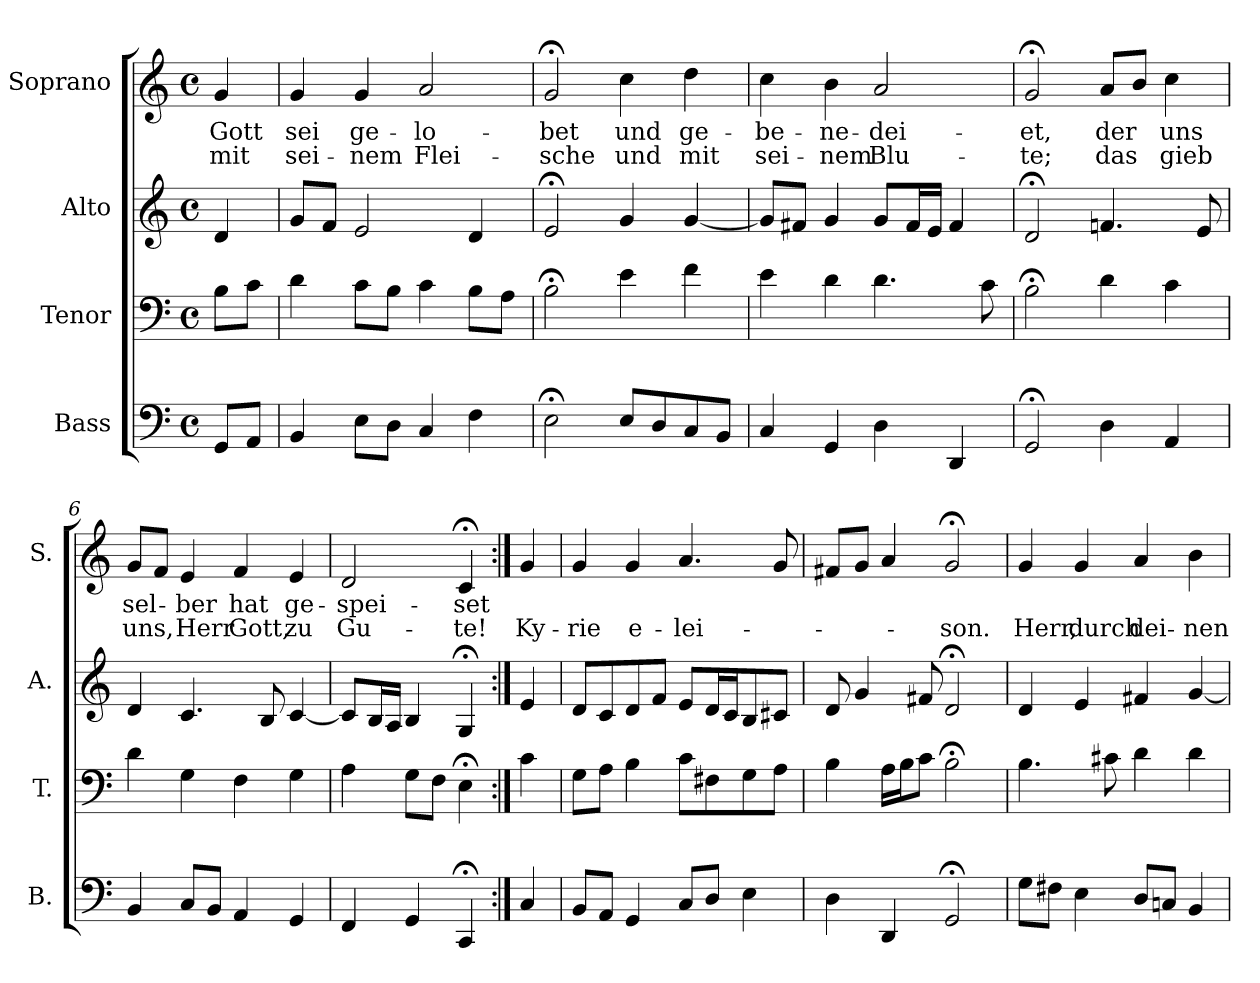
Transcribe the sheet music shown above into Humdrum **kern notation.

**kern	**kern	**kern	**kern	**text	**text
*part4	*part3	*part2	*part1	*part1	*part1
*staff4	*staff3	*staff2	*staff1	*staff1	*staff1
*I"Bass	*I"Tenor	*I"Alto	*I"Soprano	*	*
*I'B.	*I'T.	*I'A.	*I'S.	*	*
*clefF4	*clefF4	*clefG2	*clefG2	*	*
*k[]	*k[]	*k[]	*k[]	*	*
*M4/4	*M4/4	*M4/4	*M4/4	*	*
*met(c)	*met(c)	*met(c)	*met(c)	*	*
=1	=1	=1	=1	=1	=1
!	!	!	!	!LO:LY:b	!LO:LY:b
8GG/L	8B\L	4d/	4g/	Gott	mit
8AA/J	8c\J	.	.	.	.
=2	=2	=2	=2	=2	=2
!	!	!	!	!LO:LY:b	!LO:LY:b
4BB/	4d\	8g/L	4g/	sei	sei-
.	.	8f/J	.	.	.
!	!	!	!	!LO:LY:b	!LO:LY:b
8E\L	8c\L	2e/	4g/	ge-	-nem
8D\J	8B\J	.	.	.	.
!	!	!	!	!LO:LY:b	!LO:LY:b
4C/	4c\	.	2a/	-lo-	Flei-
4F\	8B\L	4d/	.	.	.
.	8A\J	.	.	.	.
=3	=3	=3	=3	=3	=3
!	!	!	!	!LO:LY:b	!LO:LY:b
2E;<\	2B;<\	2e;</	2g;</	-bet	-sche
!	!	!	!	!LO:LY:b	!LO:LY:b
8E/L	4e\	4g/	4cc\	und	und
8D/	.	.	.	.	.
!	!	!	!	!LO:LY:b	!LO:LY:b
8C/	4f\	[4g/	4dd\	ge-	mit
8BB/J	.	.	.	.	.
=4	=4	=4	=4	=4	=4
!	!	!	!	!LO:LY:b	!LO:LY:b
4C/	4e\	8g/L]	4cc\	-be-	sei-
.	.	8f#X/J	.	.	.
!	!	!	!	!LO:LY:b	!LO:LY:b
4GG/	4d\	4g/	4b\	-ne-	-nem
!	!	!	!	!LO:LY:b	!LO:LY:b
4D\	4.d\	8g/L	2a/	-dei-	Blu-
.	.	16f#/L	.	.	.
.	.	16e/JJ	.	.	.
4DD/	.	4f#/	.	.	.
.	8c\	.	.	.	.
=5	=5	=5	=5	=5	=5
!	!	!	!	!LO:LY:b	!LO:LY:b
2GG;</	2B;<\	2d;</	2g;</	-et,	-te;
!	!	!	!	!LO:LY:b	!LO:LY:b
4D\	4d\	4.fn/	8a/L	der	das
.	.	.	8b/J	.	.
!	!	!	!	!LO:LY:b	!LO:LY:b
4AA/	4c\	.	4cc\	uns	gieb
.	.	8e/	.	.	.
=6	=6	=6	=6	=6	=6
!	!	!	!	!LO:LY:b	!LO:LY:b
4BB/	4d\	4d/	8g/L	sel-	uns,
.	.	.	8f/J	.	.
!	!	!	!	!LO:LY:b	!LO:LY:b
8C/L	4G\	4.c/	4e/	-ber	Herr
8BB/J	.	.	.	.	.
!	!	!	!	!LO:LY:b	!LO:LY:b
4AA/	4F\	.	4f/	hat	Gott,
.	.	8B/	.	.	.
!	!	!	!	!LO:LY:b	!LO:LY:b
4GG/	4G\	[4c/	4e/	ge-	zu
!!LO:LB:g=z
=7	=7	=7	=7	=7	=7
!	!	!	!	!LO:LY:b	!LO:LY:b
4FF/	4A\	8c/L]	2d/	-spei-	Gu-
.	.	16B/L	.	.	.
.	.	16A/JJ	.	.	.
4GG/	8G\L	4B/	.	.	.
.	8F\J	.	.	.	.
!	!	!	!	!LO:LY:b	!LO:LY:b
4CC;</	4E;<\	4G;</	4c;</	-set	-te!
!!LO:LB:g=z
=8:|!	=8:|!	=8:|!	=8:|!	=8:|!	=8:|!
!	!	!	!	!	!LO:LY:b
4C/	4c\	4e/	4g/	.	Ky-
=9	=9	=9	=9	=9	=9
!	!	!	!	!	!LO:LY:b
8BB/L	8G\L	8d/L	4g/	.	-rie
8AA/J	8A\J	8c/	.	.	.
!	!	!	!	!	!LO:LY:b
4GG/	4B\	8d/	4g/	.	e-
.	.	8f/J	.	.	.
!	!	!	!	!	!LO:LY:b
8C/L	8c\L	8e/L	4.a/	.	-lei-
8D/J	8F#X\	16d/L	.	.	.
.	.	16c/J	.	.	.
4E\	8G\	8B/	.	.	.
.	8A\J	8c#X/J	8g/	.	.
=10	=10	=10	=10	=10	=10
4D\	4B\	8d/	8f#X/L	.	.
.	.	4g/	8g/J	.	.
4DD/	16A\LL	.	4a/	.	.
.	16B\J	.	.	.	.
.	8c\J	8f#X/	.	.	.
!	!	!	!	!	!LO:LY:b
2GG;</	2B;<\	2d;</	2g;</	.	-son.
=11	=11	=11	=11	=11	=11
!	!	!	!	!	!LO:LY:b
8G\L	4.B\	4d/	4g/	.	Herr,
8F#X\J	.	.	.	.	.
!	!	!	!	!	!LO:LY:b
4E\	.	4e/	4g/	.	durch
.	8c#X\	.	.	.	.
!	!	!	!	!	!LO:LY:b
8D/L	4d\	4f#X/	4a/	.	dei-
8Cn/J	.	.	.	.	.
!	!	!	!	!	!LO:LY:b
4BB/	4d\	[4g/	4b\	.	-nen
=	=	=	=	=	=
*-	*-	*-	*-	*-	*-
